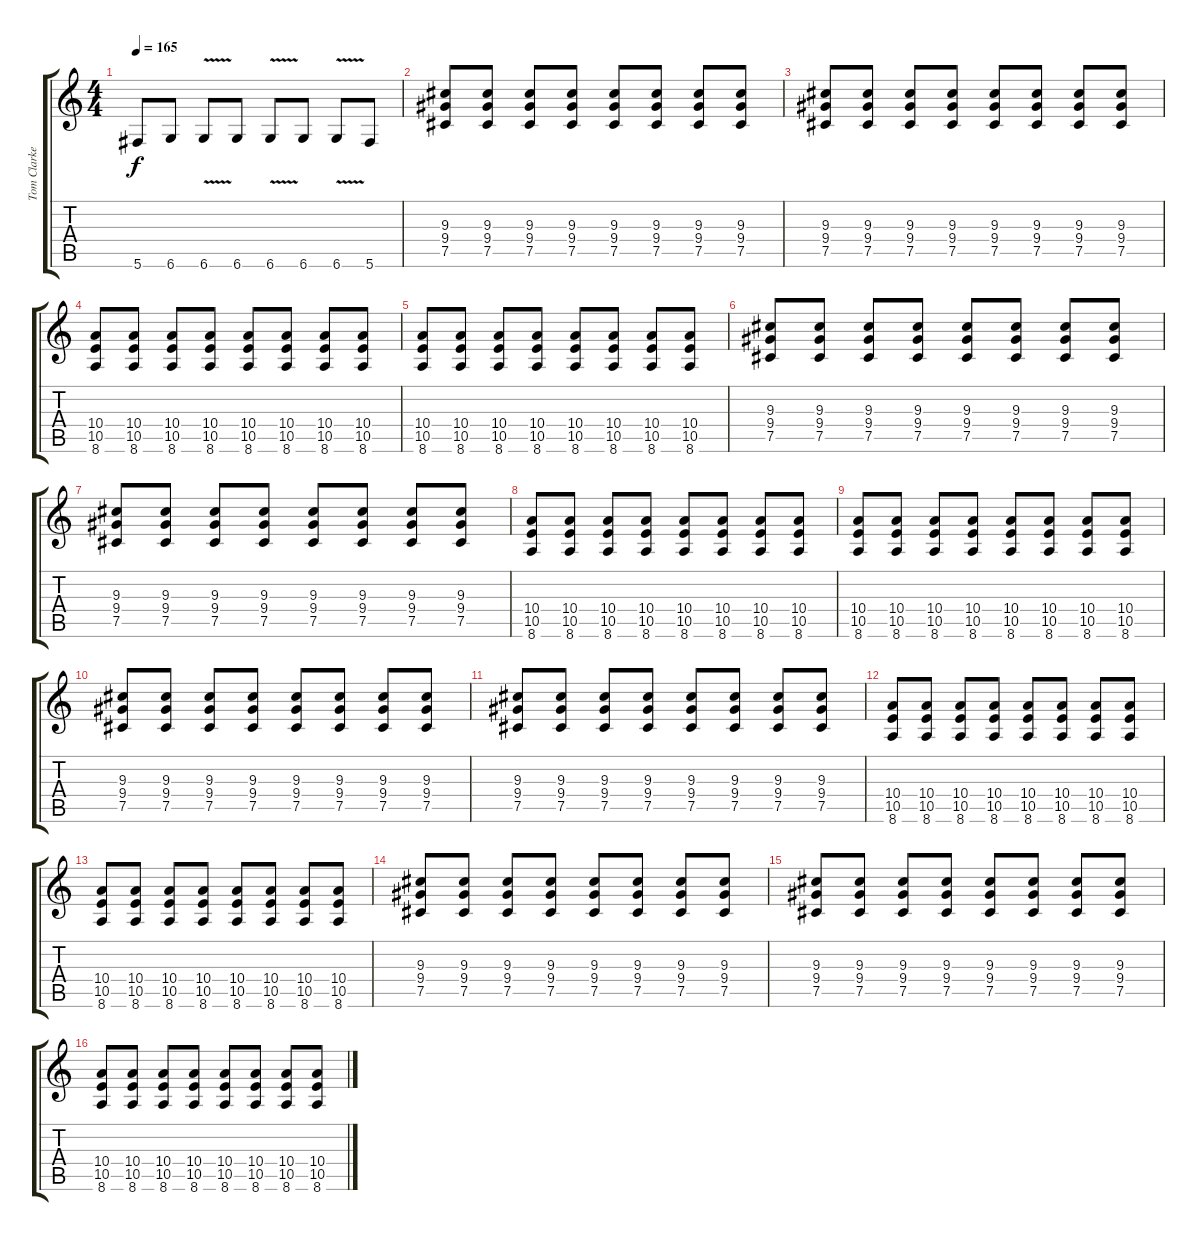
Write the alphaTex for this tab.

\track ("Tom Clarke (Lead Guitar)" "Tom Clarke") {instrument distortionguitar}
\staff {score tabs}
\tuning (Db4 Ab3 E3 B2 Gb2 Db2) {hide}
\ts (4 4)
\tempo 165
\clef g2
\ks c
5.6.8{dy f} 6.6.8 6.6{v}.8 6.6.8 6.6{v}.8 6.6.8 6.6{v}.8 5.6.8 |
(9.3 9.4 7.5).8 (9.3 9.4 7.5).8 (9.3 9.4 7.5).8 (9.3 9.4 7.5).8 (9.3 9.4 7.5).8 (9.3 9.4 7.5).8 (9.3 9.4 7.5).8 (9.3 9.4 7.5).8 |
(9.3 9.4 7.5).8 (9.3 9.4 7.5).8 (9.3 9.4 7.5).8 (9.3 9.4 7.5).8 (9.3 9.4 7.5).8 (9.3 9.4 7.5).8 (9.3 9.4 7.5).8 (9.3 9.4 7.5).8 |
(10.4 10.5 8.6).8 (10.4 10.5 8.6).8 (10.4 10.5 8.6).8 (10.4 10.5 8.6).8 (10.4 10.5 8.6).8 (10.4 10.5 8.6).8 (10.4 10.5 8.6).8 (10.4 10.5 8.6).8 |
(10.4 10.5 8.6).8 (10.4 10.5 8.6).8 (10.4 10.5 8.6).8 (10.4 10.5 8.6).8 (10.4 10.5 8.6).8 (10.4 10.5 8.6).8 (10.4 10.5 8.6).8 (10.4 10.5 8.6).8 |
(9.3 9.4 7.5).8 (9.3 9.4 7.5).8 (9.3 9.4 7.5).8 (9.3 9.4 7.5).8 (9.3 9.4 7.5).8 (9.3 9.4 7.5).8 (9.3 9.4 7.5).8 (9.3 9.4 7.5).8 |
(9.3 9.4 7.5).8 (9.3 9.4 7.5).8 (9.3 9.4 7.5).8 (9.3 9.4 7.5).8 (9.3 9.4 7.5).8 (9.3 9.4 7.5).8 (9.3 9.4 7.5).8 (9.3 9.4 7.5).8 |
(10.4 10.5 8.6).8 (10.4 10.5 8.6).8 (10.4 10.5 8.6).8 (10.4 10.5 8.6).8 (10.4 10.5 8.6).8 (10.4 10.5 8.6).8 (10.4 10.5 8.6).8 (10.4 10.5 8.6).8 |
(10.4 10.5 8.6).8 (10.4 10.5 8.6).8 (10.4 10.5 8.6).8 (10.4 10.5 8.6).8 (10.4 10.5 8.6).8 (10.4 10.5 8.6).8 (10.4 10.5 8.6).8 (10.4 10.5 8.6).8 |
(9.3 9.4 7.5).8 (9.3 9.4 7.5).8 (9.3 9.4 7.5).8 (9.3 9.4 7.5).8 (9.3 9.4 7.5).8 (9.3 9.4 7.5).8 (9.3 9.4 7.5).8 (9.3 9.4 7.5).8 |
(9.3 9.4 7.5).8 (9.3 9.4 7.5).8 (9.3 9.4 7.5).8 (9.3 9.4 7.5).8 (9.3 9.4 7.5).8 (9.3 9.4 7.5).8 (9.3 9.4 7.5).8 (9.3 9.4 7.5).8 |
(10.4 10.5 8.6).8 (10.4 10.5 8.6).8 (10.4 10.5 8.6).8 (10.4 10.5 8.6).8 (10.4 10.5 8.6).8 (10.4 10.5 8.6).8 (10.4 10.5 8.6).8 (10.4 10.5 8.6).8 |
(10.4 10.5 8.6).8 (10.4 10.5 8.6).8 (10.4 10.5 8.6).8 (10.4 10.5 8.6).8 (10.4 10.5 8.6).8 (10.4 10.5 8.6).8 (10.4 10.5 8.6).8 (10.4 10.5 8.6).8 |
(9.3 9.4 7.5).8 (9.3 9.4 7.5).8 (9.3 9.4 7.5).8 (9.3 9.4 7.5).8 (9.3 9.4 7.5).8 (9.3 9.4 7.5).8 (9.3 9.4 7.5).8 (9.3 9.4 7.5).8 |
(9.3 9.4 7.5).8 (9.3 9.4 7.5).8 (9.3 9.4 7.5).8 (9.3 9.4 7.5).8 (9.3 9.4 7.5).8 (9.3 9.4 7.5).8 (9.3 9.4 7.5).8 (9.3 9.4 7.5).8 |
(10.4 10.5 8.6).8 (10.4 10.5 8.6).8 (10.4 10.5 8.6).8 (10.4 10.5 8.6).8 (10.4 10.5 8.6).8 (10.4 10.5 8.6).8 (10.4 10.5 8.6).8 (10.4 10.5 8.6).8
